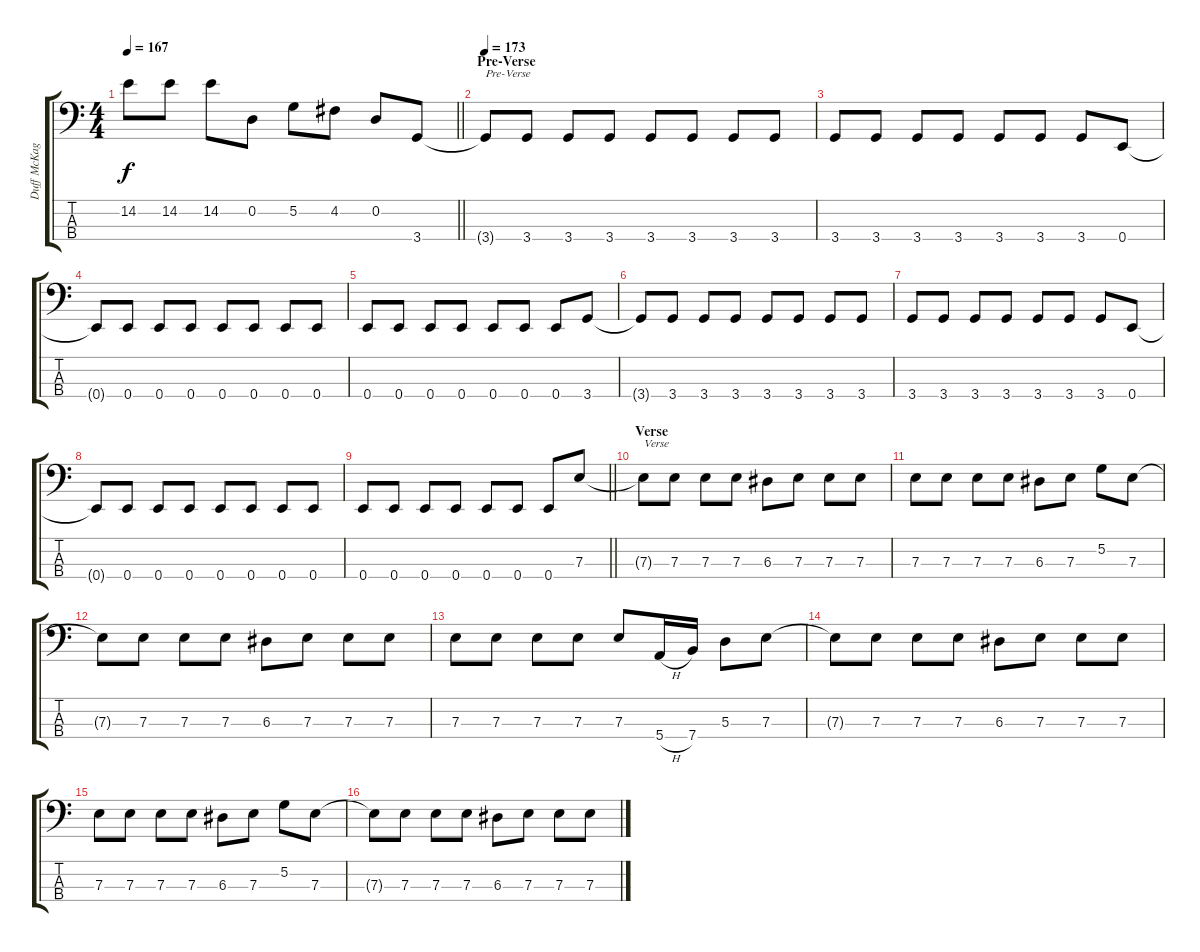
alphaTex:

\track ("Duff McKagan" "Duff McKag") {instrument electricbassfinger}
\staff {score tabs}
\tuning (G2 D2 A1 E1) {hide}
\ts (4 4)
\tempo 167
\clef f4
\barLineRight lightlight
\ks c
14.2.8{dy f} 14.2.8 14.2.8 0.2.8 5.2.8 4.2.8 0.2.8 3.4.8 |
\section ("" "Pre-Verse")
\tempo 173
3.4{t}.8{txt "Pre-Verse"} 3.4.8 3.4.8 3.4.8 3.4.8 3.4.8 3.4.8 3.4.8 |
3.4.8 3.4.8 3.4.8 3.4.8 3.4.8 3.4.8 3.4.8 0.4.8 |
0.4{t}.8 0.4.8 0.4.8 0.4.8 0.4.8 0.4.8 0.4.8 0.4.8 |
0.4.8 0.4.8 0.4.8 0.4.8 0.4.8 0.4.8 0.4.8 3.4.8 |
3.4{t}.8 3.4.8 3.4.8 3.4.8 3.4.8 3.4.8 3.4.8 3.4.8 |
3.4.8 3.4.8 3.4.8 3.4.8 3.4.8 3.4.8 3.4.8 0.4.8 |
0.4{t}.8 0.4.8 0.4.8 0.4.8 0.4.8 0.4.8 0.4.8 0.4.8 |
\barLineRight lightlight
0.4.8 0.4.8 0.4.8 0.4.8 0.4.8 0.4.8 0.4.8 7.3.8 |
\section ("" "Verse")
7.3{t}.8{txt "Verse"} 7.3.8 7.3.8 7.3.8 6.3.8 7.3.8 7.3.8 7.3.8 |
7.3.8 7.3.8 7.3.8 7.3.8 6.3.8 7.3.8 5.2.8 7.3.8 |
7.3{t}.8 7.3.8 7.3.8 7.3.8 6.3.8 7.3.8 7.3.8 7.3.8 |
7.3.8 7.3.8 7.3.8 7.3.8 7.3.8 5.4{h}.16 7.4.16 5.3.8 7.3.8 |
7.3{t}.8 7.3.8 7.3.8 7.3.8 6.3.8 7.3.8 7.3.8 7.3.8 |
7.3.8 7.3.8 7.3.8 7.3.8 6.3.8 7.3.8 5.2.8 7.3.8 |
7.3{t}.8 7.3.8 7.3.8 7.3.8 6.3.8 7.3.8 7.3.8 7.3.8
